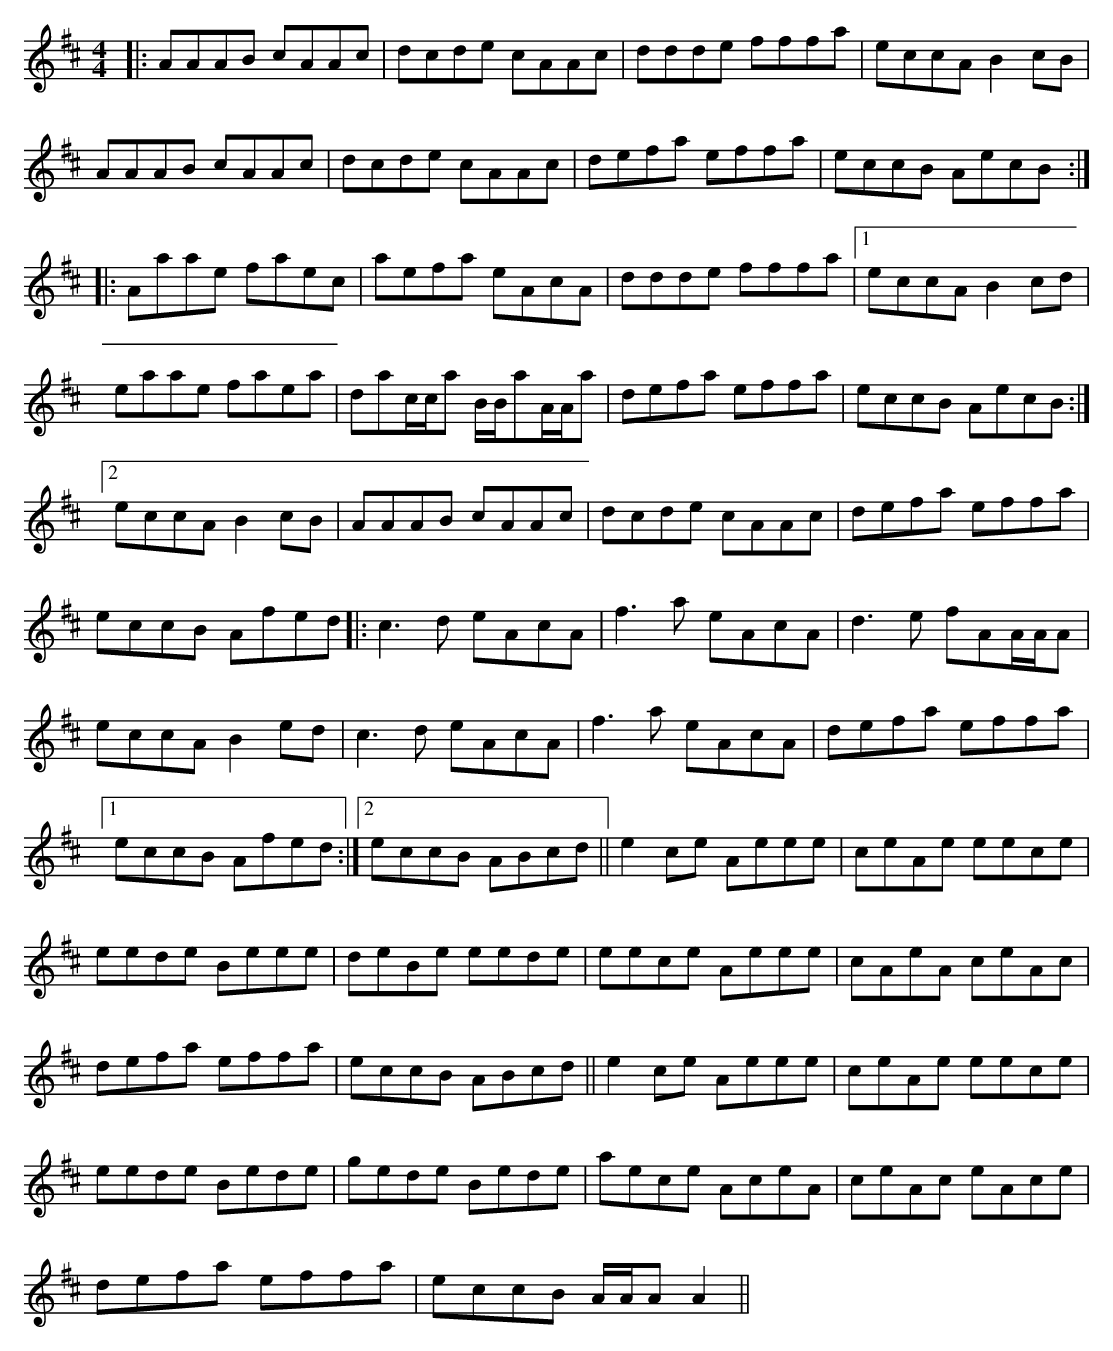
X:1
M:4/4
K:Amix
|:AAAB cAAc|dcde cAAc|ddde fffa|eccA B2 cB|
AAAB cAAc|dcde cAAc|defa effa|eccB AecB:|
|:Aaae faec|aefa eAcA|ddde fffa|1 eccA B2 cd|
eaae faea|dac/c/a B/B/aA/A/a|defa effa|eccB AecB:|
[2 eccA B2 cB|AAAB cAAc|dcde cAAc|defa effa|
eccB Afed|:c3 d eAcA|f3 a eAcA|d3 e fAA/A/A|
eccA B2 ed|c3 d eAcA|f3 a eAcA|defa effa|
[1 eccB Afed:|2 eccB ABcd||e2 ce Aeee|ceAe eece|
eede Beee|deBe eede|eece Aeee|cAeA ceAc|
defa effa|eccB ABcd||e2 ce Aeee|ceAe eece|
eede Bede|gede Bede|aece AceA|ceAc eAce|
defa effa|eccB A/A/AA2||
